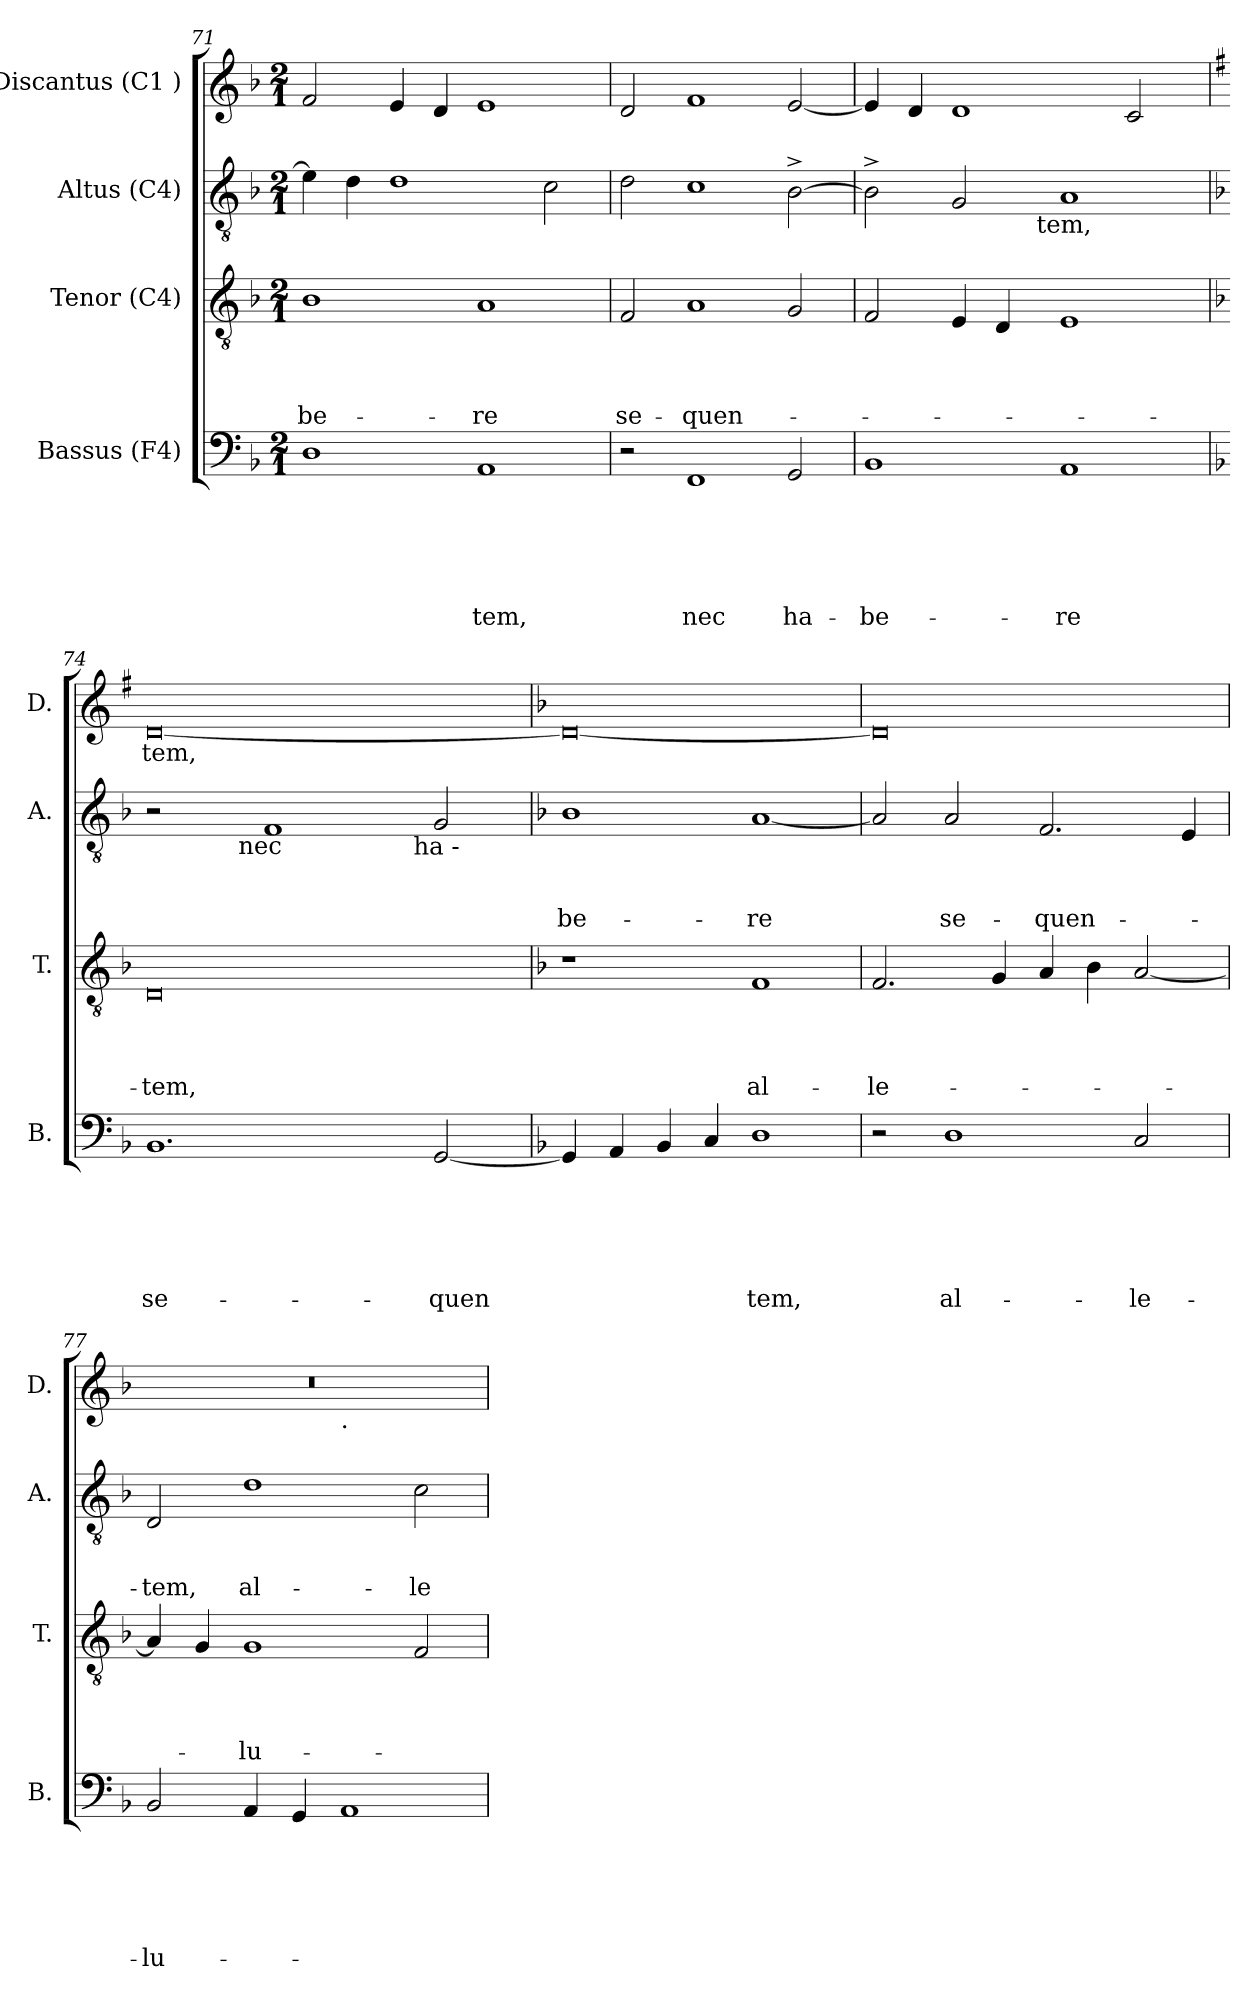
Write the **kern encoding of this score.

**kern	**text	**text	**text	**text	**text	**text	**kern	**text	**text	**text	**text	**kern	**text	**text	**text	**kern	**text
*part4	*part4	*part4	*part4	*part4	*part4	*part4	*part3	*part3	*part3	*part3	*part3	*part2	*part2	*part2	*part2	*part1	*part1
*staff4	*staff4	*staff4	*staff4	*staff4	*staff4	*staff4	*staff3	*staff3	*staff3	*staff3	*staff3	*staff2	*staff2	*staff2	*staff2	*staff1	*staff1
*I"Bassus (F4)	*	*	*	*	*	*	*I"Tenor (C4)	*	*	*	*	*I"Altus (C4)	*	*	*	*I"Discantus (C1 )	*
*I'B.	*	*	*	*	*	*	*I'T.	*	*	*	*	*I'A.	*	*	*	*I'D.	*
*clefF4	*	*	*	*	*	*	*clefGv2	*	*	*	*	*clefGv2	*	*	*	*clefG2	*
*k[b-]	*	*	*	*	*	*	*k[b-]	*	*	*	*	*k[b-]	*	*	*	*k[b-]	*
*F:	*	*	*	*	*	*	*F:	*	*	*	*	*F:	*	*	*	*F:	*
*M2/1	*	*	*	*	*	*	*M2/1	*	*	*	*	*M2/1	*	*	*	*M2/1	*
=71	=71	=71	=71	=71	=71	=71	=71	=71	=71	=71	=71	=71	=71	=71	=71	=71	=71
!	!	!	!	!	!	!	!	!	!	!	!LO:LY:b	!	!	!	!	!	!
1D	.	.	.	.	.	.	1B-	.	.	.	-be-	4e\]	.	.	.	2f/	.
.	.	.	.	.	.	.	.	.	.	.	.	4d\	.	.	.	.	.
.	.	.	.	.	.	.	.	.	.	.	.	1d	.	.	.	4e/	.
.	.	.	.	.	.	.	.	.	.	.	.	.	.	.	.	4d/	.
!	!	!	!	!	!	!LO:LY:b	!	!	!	!	!LO:LY:b	!	!	!	!	!	!
1AA	.	.	.	.	.	-tem,	1A	.	.	.	-re	.	.	.	.	1e	.
.	.	.	.	.	.	.	.	.	.	.	.	2c\	.	.	.	.	.
=72	=72	=72	=72	=72	=72	=72	=72	=72	=72	=72	=72	=72	=72	=72	=72	=72	=72
!	!	!	!	!	!	!	!	!	!	!	!LO:LY:b	!	!	!	!	!	!
2r	.	.	.	.	.	.	2F/	.	.	.	se-	2d\	.	.	.	2d/	.
!	!	!	!	!	!	!LO:LY:b	!	!	!	!	!LO:LY:b	!	!	!	!	!	!
1FF	.	.	.	.	.	nec	1A	.	.	.	-quen-	1c	.	.	.	1f	.
!	!	!	!	!	!	!LO:LY:b	!	!	!	!	!	!	!	!	!	!	!
2GG/	.	.	.	.	.	ha-	2G/	.	.	.	.	[>2B-^>\	.	.	.	[<2e/	.
=73	=73	=73	=73	=73	=73	=73	=73	=73	=73	=73	=73	=73	=73	=73	=73	=73	=73
!	!	!	!	!	!	!LO:LY:b	!	!	!	!	!	!	!	!	!	!	!
*	*	*	*	*	*	*	*	*	*	*	*	*^	*	*	*	*	*
1BB-	.	.	.	.	.	-be-	2F/	.	.	.	.	2B-^>\]	2ryy	.	.	.	4e/]	.
.	.	.	.	.	.	.	.	.	.	.	.	.	.	.	.	.	4d/	.
.	.	.	.	.	.	.	4E/	.	.	.	.	2G/	4ryy	.	.	.	1d	.
.	.	.	.	.	.	.	4D/	.	.	.	.	.	8ryy	.	.	.	.	.
.	.	.	.	.	.	.	.	.	.	.	.	.	32ryy	.	.	.	.	.
!	!	!	!	!	!	!	!	!	!	!	!	!	!LO:TX:b:t=tem,	!	!	!	!	!
.	.	.	.	.	.	.	.	.	.	.	.	.	1ryy	.	.	.	.	.
!	!	!	!	!	!	!LO:LY:b	!	!	!	!	!	!	!	!	!	!	!	!
1AA	.	.	.	.	.	-re	1E	.	.	.	.	1A	.	.	.	.	.	.
.	.	.	.	.	.	.	.	.	.	.	.	.	.	.	.	.	2c/	.
.	.	.	.	.	.	.	.	.	.	.	.	.	16.ryy	.	.	.	.	.
*	*	*	*	*	*	*	*	*	*	*	*	*v	*v	*	*	*	*	*
=74	=74	=74	=74	=74	=74	=74	=74	=74	=74	=74	=74	=74	=74	=74	=74	=74	=74
*	*	*	*	*	*	*	*	*	*	*	*	*	*	*	*	*k[f#]	*
*	*	*	*	*	*	*	*	*	*	*	*	*	*	*	*	*G:	*
*	*	*	*	*	*	*	*	*	*	*	*	*^	*	*	*	*	*
!	!	!	!	!	!	!LO:LY:b	!	!	!	!	!LO:LY:b	!	!	!	!	!	!	!LO:LY:b
*	*	*	*	*	*	*	*	*	*	*	*	*	*^	*	*	*	*	*
1.BB-	.	.	.	.	.	se-	0D	.	.	.	-tem,	2r	4ryy	1ryy	.	.	.	[<0d	-tem,
.	.	.	.	.	.	.	.	.	.	.	.	.	8ryy	.	.	.	.	.	.
.	.	.	.	.	.	.	.	.	.	.	.	.	32ryy	.	.	.	.	.	.
!	!	!	!	!	!	!	!	!	!	!	!	!	!LO:TX:b:t=nec	!	!	!	!	!	!
.	.	.	.	.	.	.	.	.	.	.	.	.	1ryy	.	.	.	.	.	.
.	.	.	.	.	.	.	.	.	.	.	.	1F	.	.	.	.	.	.	.
.	.	.	.	.	.	.	.	.	.	.	.	.	.	4..ryy	.	.	.	.	.
.	.	.	.	.	.	.	.	.	.	.	.	.	2ryy	.	.	.	.	.	.
!	!	!	!	!	!	!	!	!	!	!	!	!	!	!LO:TX:b:t=ha -	!	!	!	!	!
.	.	.	.	.	.	.	.	.	.	.	.	.	.	2ryy	.	.	.	.	.
!	!	!	!	!	!	!LO:LY:b	!	!	!	!	!	!	!	!	!	!	!	!	!
[<2GG/	.	.	.	.	.	-quen	.	.	.	.	.	2G/	.	.	.	.	.	.	.
.	.	.	.	.	.	.	.	.	.	.	.	.	16.ryy	.	.	.	.	.	.
.	.	.	.	.	.	.	.	.	.	.	.	.	.	16ryy	.	.	.	.	.
*	*	*	*	*	*	*	*	*	*	*	*	*v	*v	*v	*	*	*	*	*
!!LO:LB:g=z
=75	=75	=75	=75	=75	=75	=75	=75	=75	=75	=75	=75	=75	=75	=75	=75	=75	=75
*	*	*	*	*	*	*	*	*	*	*	*	*	*	*	*	*k[b-]	*
*	*	*	*	*	*	*	*	*	*	*	*	*	*	*	*	*F:	*
*	*	*	*	*	*	*	*	*	*	*	*	*^	*	*	*	*	*
*	*	*	*	*	*	*	*	*	*	*	*	*	*^	*	*	*	*	*
!	!	!	!	!	!	!	!	!	!	!	!	!	!	!	!	!	!LO:LY:b	!	!
*	*	*	*	*	*	*	*	*	*	*	*	*v	*v	*v	*	*	*	*	*
4GG/]	.	.	.	.	.	.	1r	.	.	.	.	1B-	.	.	-be-	0d_	.
4AA/	.	.	.	.	.	.	.	.	.	.	.	.	.	.	.	.	.
4BB-/	.	.	.	.	.	.	.	.	.	.	.	.	.	.	.	.	.
4C/	.	.	.	.	.	.	.	.	.	.	.	.	.	.	.	.	.
!	!	!	!	!	!	!LO:LY:b	!	!	!	!	!LO:LY:b	!	!	!	!LO:LY:b	!	!
1D	.	.	.	.	.	tem,	1F	.	.	.	al-	[<1A	.	.	-re	.	.
=76	=76	=76	=76	=76	=76	=76	=76	=76	=76	=76	=76	=76	=76	=76	=76	=76	=76
!	!	!	!	!	!	!	!	!	!	!	!LO:LY:b	!	!	!	!	!	!
2r	.	.	.	.	.	.	2.F/	.	.	.	-le-	2A/]	.	.	.	0d]	.
!	!	!	!	!	!	!LO:LY:b	!	!	!	!	!	!	!	!	!LO:LY:b	!	!
1D	.	.	.	.	.	al-	.	.	.	.	.	2A/	.	.	se-	.	.
.	.	.	.	.	.	.	4G/	.	.	.	.	.	.	.	.	.	.
!	!	!	!	!	!	!	!	!	!	!	!	!	!	!	!LO:LY:b	!	!
.	.	.	.	.	.	.	4A/	.	.	.	.	2.F/	.	.	-quen-	.	.
.	.	.	.	.	.	.	4B-\	.	.	.	.	.	.	.	.	.	.
!	!	!	!	!	!	!LO:LY:b	!	!	!	!	!	!	!	!	!	!	!
2C/	.	.	.	.	.	-le-	[<2A/	.	.	.	.	.	.	.	.	.	.
.	.	.	.	.	.	.	.	.	.	.	.	4E/	.	.	.	.	.
=77	=77	=77	=77	=77	=77	=77	=77	=77	=77	=77	=77	=77	=77	=77	=77	=77	=77
!	!	!	!	!	!	!LO:LY:b	!	!	!	!	!	!	!	!	!LO:LY:b	!	!
*	*	*	*	*	*	*	*	*	*	*	*	*	*	*	*	*^	*
2BB-/	.	.	.	.	.	-lu-	4A/]	.	.	.	.	2D/	.	.	-tem,	0r	1ryy	.
.	.	.	.	.	.	.	4G/	.	.	.	.	.	.	.	.	.	.	.
!	!	!	!	!	!	!	!	!	!	!	!LO:LY:b	!	!	!	!LO:LY:b	!	!	!
4AA/	.	.	.	.	.	.	1G	.	.	.	-lu-	1d	.	.	al-	.	.	.
4GG/	.	.	.	.	.	.	.	.	.	.	.	.	.	.	.	.	.	.
!	!	!	!	!	!	!	!	!	!	!	!	!	!	!	!	!	!LO:TX:b:t=.	!
1AA	.	.	.	.	.	.	.	.	.	.	.	.	.	.	.	.	1ryy	.
!	!	!	!	!	!	!	!	!	!	!	!	!	!	!	!LO:LY:b	!	!	!
.	.	.	.	.	.	.	2F/	.	.	.	.	2c\	.	.	-le-	.	.	.
*	*	*	*	*	*	*	*	*	*	*	*	*	*	*	*	*v	*v	*
=	=	=	=	=	=	=	=	=	=	=	=	=	=	=	=	=	=
*-	*-	*-	*-	*-	*-	*-	*-	*-	*-	*-	*-	*-	*-	*-	*-	*-	*-
